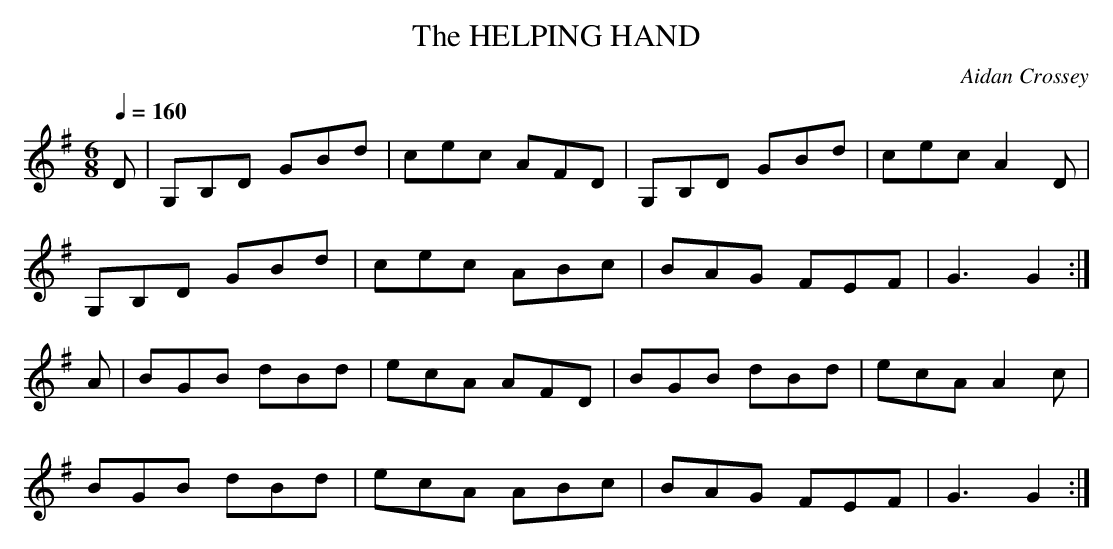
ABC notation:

X:1
T:HELPING HAND, The
C:Aidan Crossey
M:6/8
L:1/8
Q:1/4=160
K:G Major
D|G,B,D GBd|cec AFD|G,B,D GBd|cec A2D|
G,B,D GBd|cec ABc|BAG FEF|G3 G2 :|
A|BGB dBd|ecA AFD|BGB dBd|ecA A2c|
BGB dBd|ecA ABc|BAG FEF|G3 G2:|
